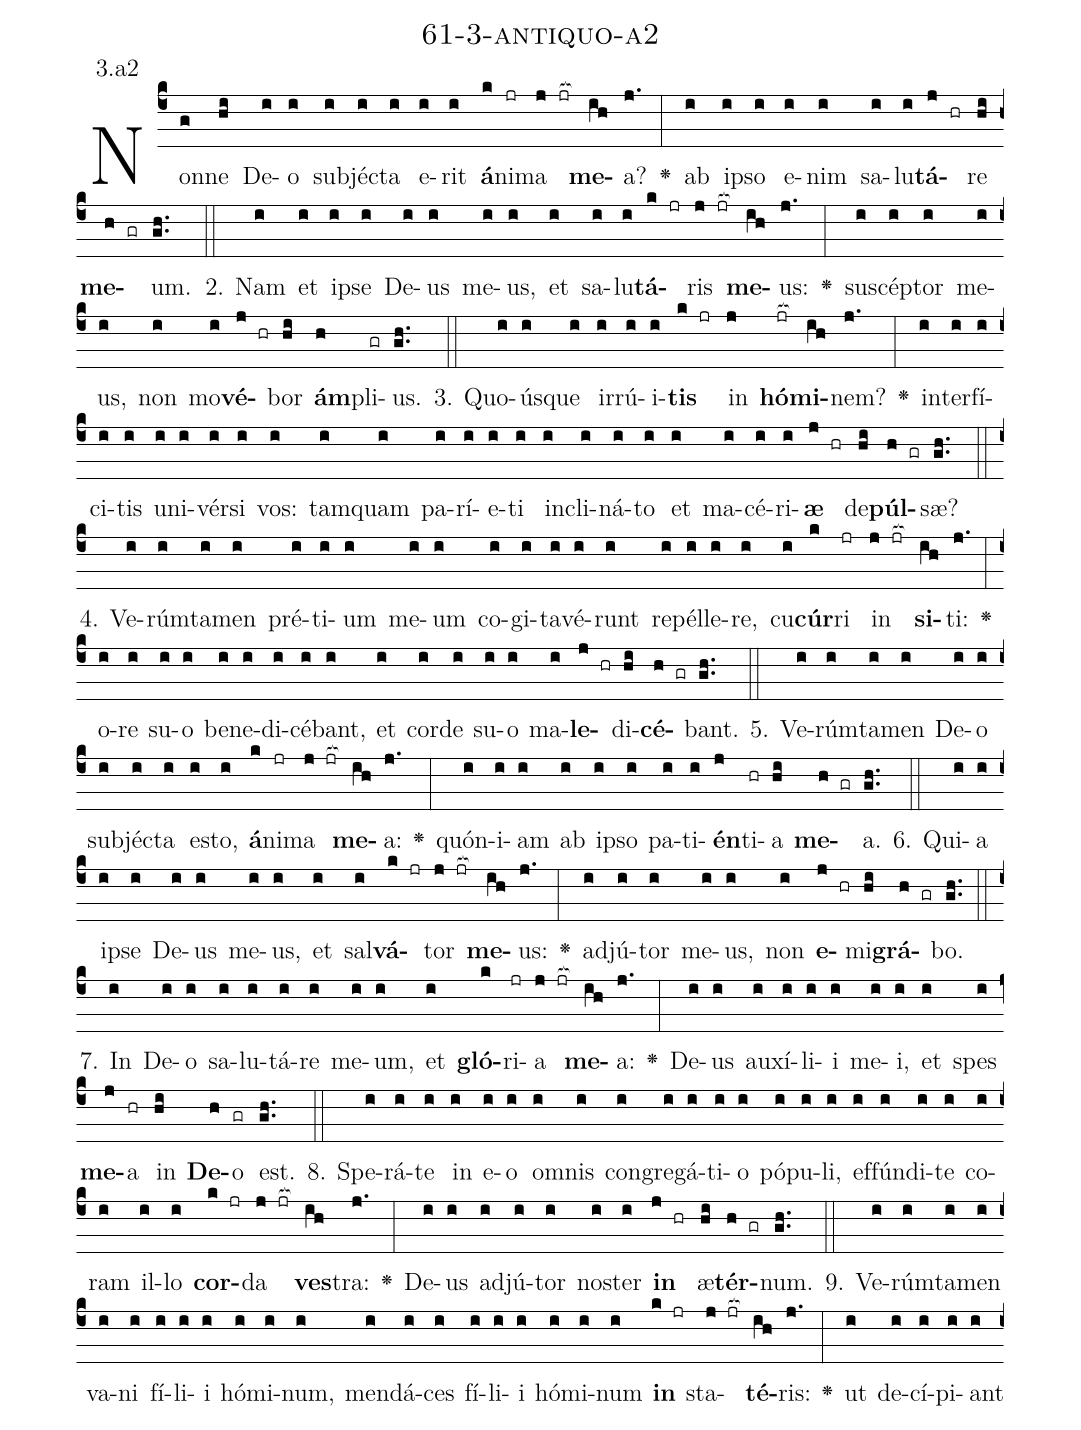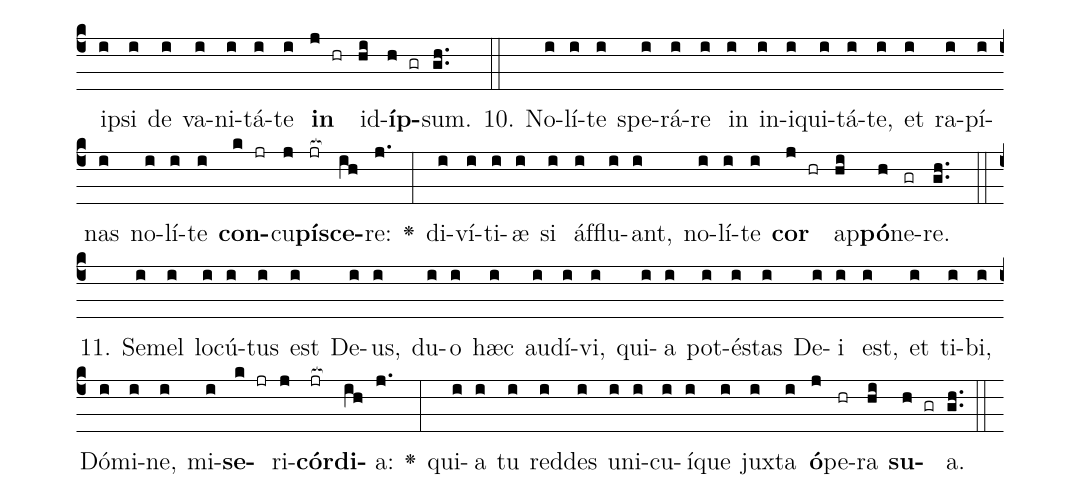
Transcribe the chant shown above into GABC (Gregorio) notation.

name: 61-3-antiquo-a2;
annotation: 3.a2;
%%
(c4)Non(g)ne(hi) De(i)o(i) sub(i)jéc(i)ta(i) e(i)rit(i) <b>á</b>(k)ni(jr)ma(j jr[ocb:1{]) <b>me</b>(ih[ocb:0}])a?(j.) <v>\greheightstar</v>(:) ab(i) ip(i)so(i) e(i)nim(i) sa(i)lu(i)<b>tá</b>(j hr)re(hi) <b>me</b>(h gr)um.(gh..) (::)
2. Nam(i) et(i) ip(i)se(i) De(i)us(i) me(i)us,(i) et(i) sa(i)lu(i)<b>tá</b>(k jr)ris(j jr[ocb:1{]) <b>me</b>(ih[ocb:0}])us:(j.) <v>\greheightstar</v>(:) su(i)scép(i)tor(i) me(i)us,(i) non(i) mo(i)<b>vé</b>(j hr)bor(hi) <b>ám</b>(h)pli(gr)us.(gh..) (::)
3. Quo(i)ús(i)que(i) ir(i)rú(i)i(i)<b>tis</b>(k jr) in(j) <b>hó</b>(jr[ocb:1{])<b>mi</b>(ih[ocb:0}])nem?(j.) <v>\greheightstar</v>(:) in(i)ter(i)fí(i)ci(i)tis(i) u(i)ni(i)vér(i)si(i) vos:(i) tam(i)quam(i) pa(i)rí(i)e(i)ti(i) in(i)cli(i)ná(i)to(i) et(i) ma(i)cé(i)ri(i)<b>æ</b>(j hr) de(hi)<b>púl</b>(h gr)sæ?(gh..) (::)
4. Ve(i)rúm(i)ta(i)men(i) pré(i)ti(i)um(i) me(i)um(i) co(i)gi(i)ta(i)vé(i)runt(i) re(i)pél(i)le(i)re,(i) cu(i)<b>cúr</b>(k)ri(jr) in(j jr[ocb:1{]) <b>si</b>(ih[ocb:0}])ti:(j.) <v>\greheightstar</v>(:) o(i)re(i) su(i)o(i) be(i)ne(i)di(i)cé(i)bant,(i) et(i) cor(i)de(i) su(i)o(i) ma(i)<b>le</b>(j hr)di(hi)<b>cé</b>(h gr)bant.(gh..) (::)
5. Ve(i)rúm(i)ta(i)men(i) De(i)o(i) sub(i)jéc(i)ta(i) es(i)to,(i) <b>á</b>(k)ni(jr)ma(j jr[ocb:1{]) <b>me</b>(ih[ocb:0}])a:(j.) <v>\greheightstar</v>(:) quón(i)i(i)am(i) ab(i) ip(i)so(i) pa(i)ti(i)<b>én</b>(j)ti(hr)a(hi) <b>me</b>(h gr)a.(gh..) (::)
6. Qui(i)a(i) ip(i)se(i) De(i)us(i) me(i)us,(i) et(i) sal(i)<b>vá</b>(k jr)tor(j jr[ocb:1{]) <b>me</b>(ih[ocb:0}])us:(j.) <v>\greheightstar</v>(:) ad(i)jú(i)tor(i) me(i)us,(i) non(i) <b>e</b>(j hr)mi(hi)<b>grá</b>(h gr)bo.(gh..) (::)
7. In(i) De(i)o(i) sa(i)lu(i)tá(i)re(i) me(i)um,(i) et(i) <b>gló</b>(k)ri(jr)a(j jr[ocb:1{]) <b>me</b>(ih[ocb:0}])a:(j.) <v>\greheightstar</v>(:) De(i)us(i) au(i)xí(i)li(i)i(i) me(i)i,(i) et(i) spes(i) <b>me</b>(j)a(hr) in(hi) <b>De</b>(h)o(gr) est.(gh..) (::)
8. Spe(i)rá(i)te(i) in(i) e(i)o(i) om(i)nis(i) con(i)gre(i)gá(i)ti(i)o(i) pó(i)pu(i)li,(i) ef(i)fún(i)di(i)te(i) co(i)ram(i) il(i)lo(i) <b>cor</b>(k jr)da(j jr[ocb:1{]) <b>ves</b>(ih[ocb:0}])tra:(j.) <v>\greheightstar</v>(:) De(i)us(i) ad(i)jú(i)tor(i) nos(i)ter(i) <b>in</b>(j hr) æ(hi)<b>tér</b>(h gr)num.(gh..) (::)
9. Ve(i)rúm(i)ta(i)men(i) va(i)ni(i) fí(i)li(i)i(i) hó(i)mi(i)num,(i) men(i)dá(i)ces(i) fí(i)li(i)i(i) hó(i)mi(i)num(i) <b>in</b>(k jr) sta(j jr[ocb:1{])<b>té</b>(ih[ocb:0}])ris:(j.) <v>\greheightstar</v>(:) ut(i) de(i)cí(i)pi(i)ant(i) ip(i)si(i) de(i) va(i)ni(i)tá(i)te(i) <b>in</b>(j hr) id(hi)<b>íp</b>(h gr)sum.(gh..) (::)
10. No(i)lí(i)te(i) spe(i)rá(i)re(i) in(i) in(i)i(i)qui(i)tá(i)te,(i) et(i) ra(i)pí(i)nas(i) no(i)lí(i)te(i) <b>con</b>(k jr)cu(j)<b>pí</b>(jr[ocb:1{])<b>sce</b>(ih[ocb:0}])re:(j.) <v>\greheightstar</v>(:) di(i)ví(i)ti(i)æ(i) si(i) áf(i)flu(i)ant,(i) no(i)lí(i)te(i) <b>cor</b>(j hr) ap(hi)<b>pó</b>(h)ne(gr)re.(gh..) (::)
11. Se(i)mel(i) lo(i)cú(i)tus(i) est(i) De(i)us,(i) du(i)o(i) hæc(i) au(i)dí(i)vi,(i) qui(i)a(i) pot(i)és(i)tas(i) De(i)i(i) est,(i) et(i) ti(i)bi,(i) Dó(i)mi(i)ne,(i) mi(i)<b>se</b>(k jr)ri(j)<b>cór</b>(jr[ocb:1{])<b>di</b>(ih[ocb:0}])a:(j.) <v>\greheightstar</v>(:) qui(i)a(i) tu(i) red(i)des(i) u(i)ni(i)cu(i)í(i)que(i) jux(i)ta(i) <b>ó</b>(j)pe(hr)ra(hi) <b>su</b>(h gr)a.(gh..) (::)
